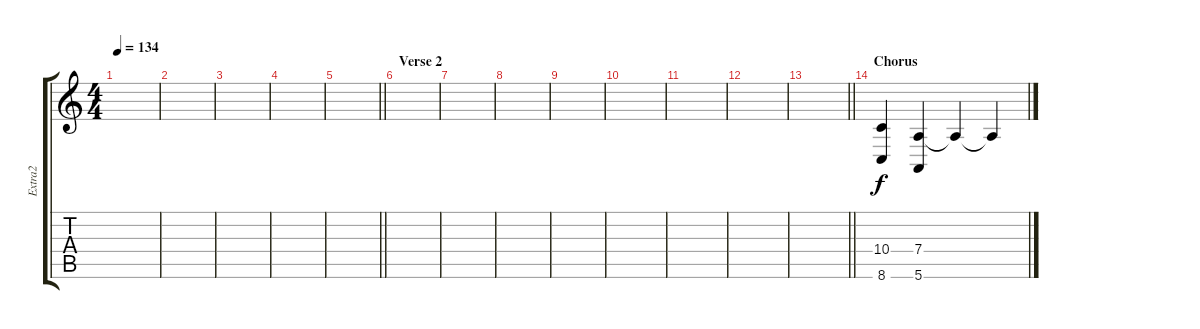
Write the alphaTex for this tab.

\track ("Extra2" "Extra2") {instrument synthstrings1}
\staff {score tabs}
\tuning (E4 B3 G3 D3 A2 E2) {hide}
\ts (4 4)
\tempo 134
\clef g2
\ks c
|
|
|
|
\barLineRight lightlight
|
\section ("" "Verse 2")
|
|
|
|
|
|
|
\barLineRight lightlight
|
\section ("" "Chorus")
(10.4 8.6).4 (7.4 5.6).4 7.4{t}.4 7.4{t}.4
